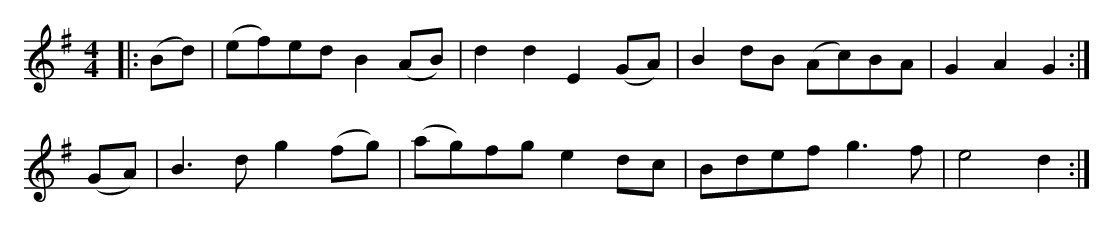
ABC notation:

X:1
M:4/4
K:G
|:(Bd)|(ef)ed B2(AB)|d2d2 E2(GA)|B2dB (Ac)BA|G2 A2 G2:|
(GA)|B3d g2(fg)|(ag)fg e2dc|Bdef g3f|e4 d2:|
